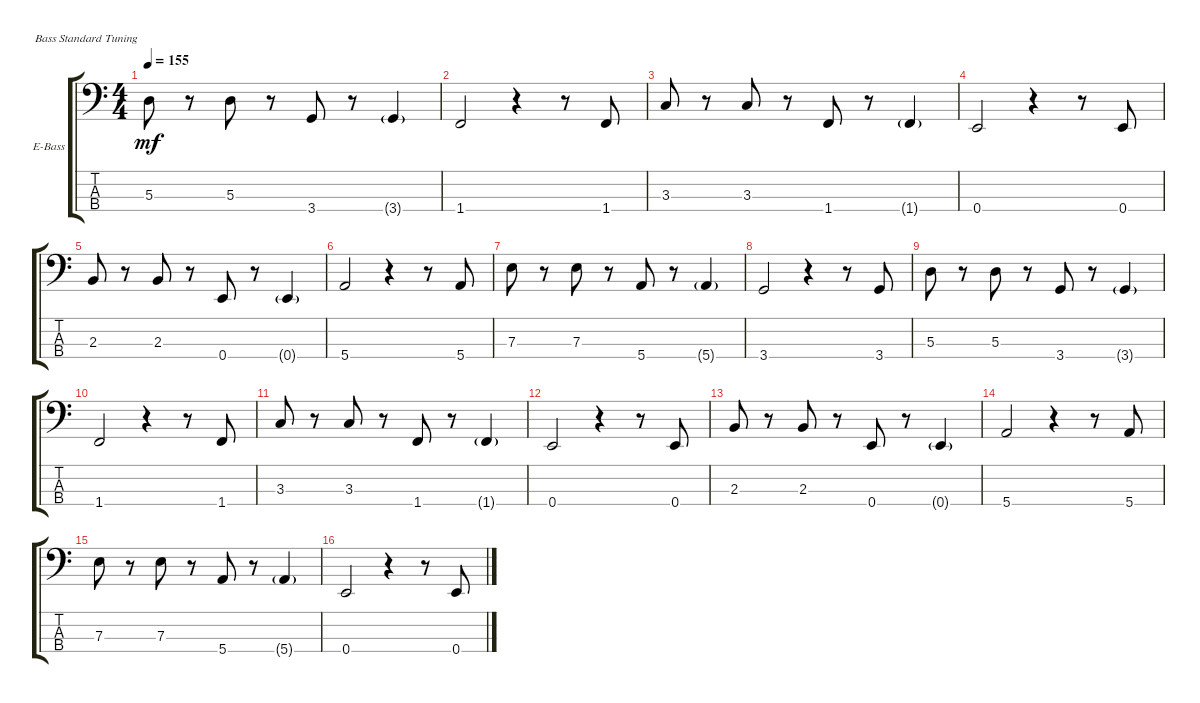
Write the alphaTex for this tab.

\defaultSystemsLayout 4
\bracketExtendMode groupsimilarinstruments
\firstSystemTrackNameOrientation horizontal
\otherSystemsTrackNameOrientation horizontal
\track ("Electric Bass" "E-Bass") {instrument electricbassfinger}
\staff {score tabs}
\tuning (G2 D2 A1 E1)
\ts (4 4)
\tempo 155
\clef f4
\scale
0.333333
\ks c
5.3.8{dy mf} r.8 5.3.8 r.8 3.4.8 r.8 3.4{g}.4 |
\scale
0.333333 1.4.2 r.4 r.8 1.4.8 |
\scale
0.333333 3.3.8 r.8 3.3.8 r.8 1.4.8 r.8 1.4{g}.4 |
\scale
0.333333 0.4.2 r.4 r.8 0.4.8 |
\scale
0.333333 2.3.8 r.8 2.3.8 r.8 0.4.8 r.8 0.4{g}.4 |
\scale
0.333333 5.4.2 r.4 r.8 5.4.8 |
\scale
0.333333 7.3.8 r.8 7.3.8 r.8 5.4.8 r.8 5.4{g}.4 |
\scale
0.333333 3.4.2 r.4 r.8 3.4.8 |
\scale
0.333333 5.3.8 r.8 5.3.8 r.8 3.4.8 r.8 3.4{g}.4 |
\scale
0.333333 1.4.2 r.4 r.8 1.4.8 |
\scale
0.333333 3.3.8 r.8 3.3.8 r.8 1.4.8 r.8 1.4{g}.4 |
\scale
0.333333 0.4.2 r.4 r.8 0.4.8 |
\scale
0.333333 2.3.8 r.8 2.3.8 r.8 0.4.8 r.8 0.4{g}.4 |
\scale
0.333333 5.4.2 r.4 r.8 5.4.8 |
\scale
0.333333 7.3.8 r.8 7.3.8 r.8 5.4.8 r.8 5.4{g}.4 |
\scale
0.333333 0.4.2 r.4 r.8 0.4.8
